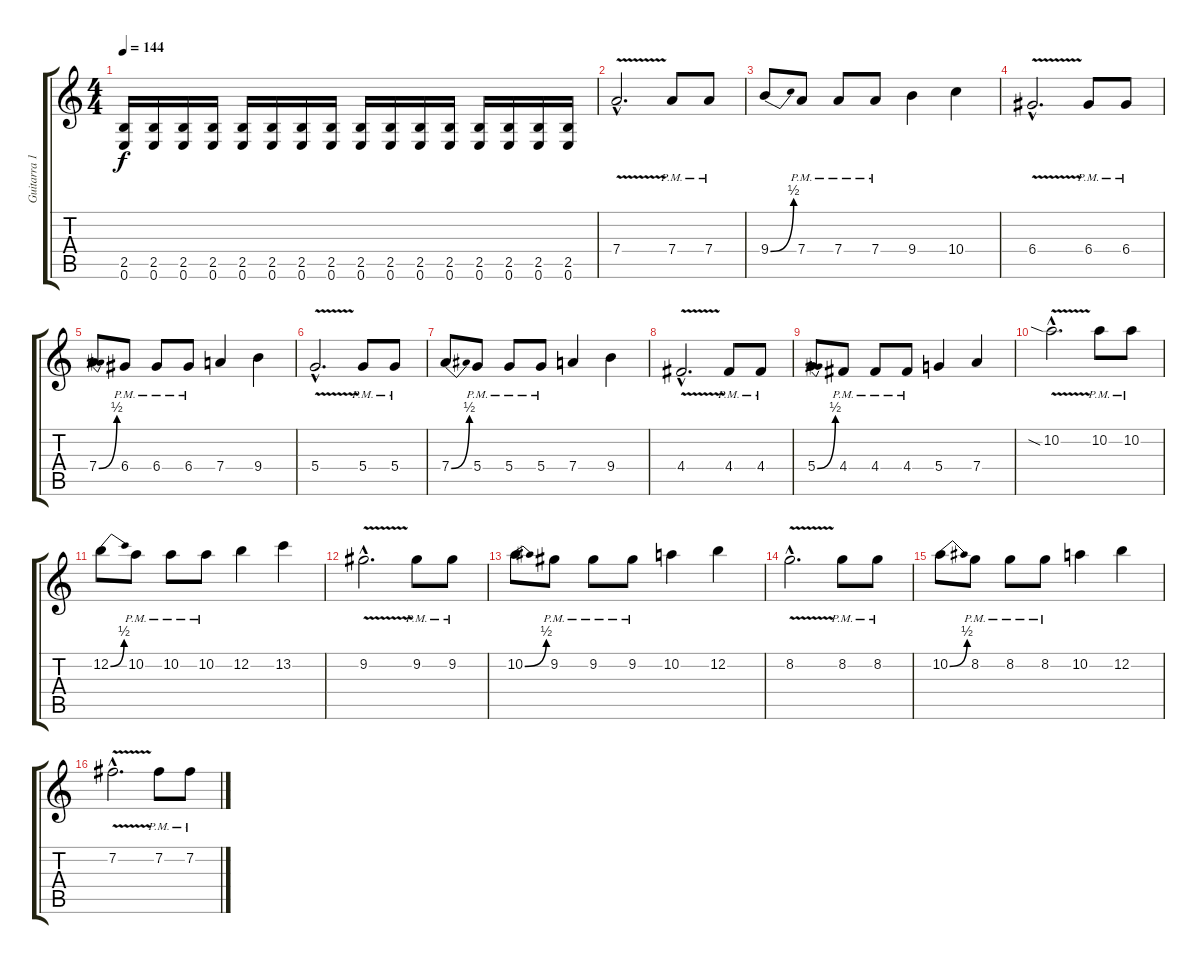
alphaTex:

\track ("Guitarra 1" "Guitarra 1") {instrument distortionguitar}
\staff {score tabs}
\tuning (E4 B3 G3 D3 A2 E2) {hide}
\ts (4 4)
\tempo 144
\clef g2
\ks c
(2.5 0.6).16{dy f} (2.5 0.6).16 (2.5 0.6).16 (2.5 0.6).16 (2.5 0.6).16 (2.5 0.6).16 (2.5 0.6).16 (2.5 0.6).16 (2.5 0.6).16 (2.5 0.6).16 (2.5 0.6).16 (2.5 0.6).16 (2.5 0.6).16 (2.5 0.6).16 (2.5 0.6).16 (2.5 0.6).16 |
7.4{v hac}.2{d} 7.4{pm}.8 7.4{pm}.8 |
9.4{be (bend 0 0 60 2)}.8 7.4{pm}.8 7.4{pm}.8 7.4{pm}.8 9.4.4 10.4.4 |
6.4{v hac}.2{d} 6.4{pm}.8 6.4{pm}.8 |
7.4{be (bend 0 0 60 2)}.8 6.4{pm}.8 6.4{pm}.8 6.4{pm}.8 7.4.4 9.4.4 |
5.4{v hac}.2{d} 5.4{pm}.8 5.4{pm}.8 |
7.4{be (bend 0 0 60 2)}.8 5.4{pm}.8 5.4{pm}.8 5.4{pm}.8 7.4.4 9.4.4 |
4.4{v hac}.2{d} 4.4{pm}.8 4.4{pm}.8 |
5.4{be (bend 0 0 60 2)}.8 4.4{pm}.8 4.4{pm}.8 4.4{pm}.8 5.4.4 7.4.4 |
10.2{v sia hac}.2{d} 10.2{pm}.8 10.2{pm}.8 |
12.2{be (bend 0 0 60 2)}.8 10.2{pm}.8 10.2{pm}.8 10.2{pm}.8 12.2.4 13.2.4 |
9.2{v hac}.2{d} 9.2{pm}.8 9.2{pm}.8 |
10.2{be (bend 0 0 60 2)}.8 9.2{pm}.8 9.2{pm}.8 9.2{pm}.8 10.2.4 12.2.4 |
8.2{v hac}.2{d} 8.2{pm}.8 8.2{pm}.8 |
10.2{be (bend 0 0 60 2)}.8 8.2{pm}.8 8.2{pm}.8 8.2{pm}.8 10.2.4 12.2.4 |
7.2{v hac}.2{d} 7.2{pm}.8 7.2{pm}.8
